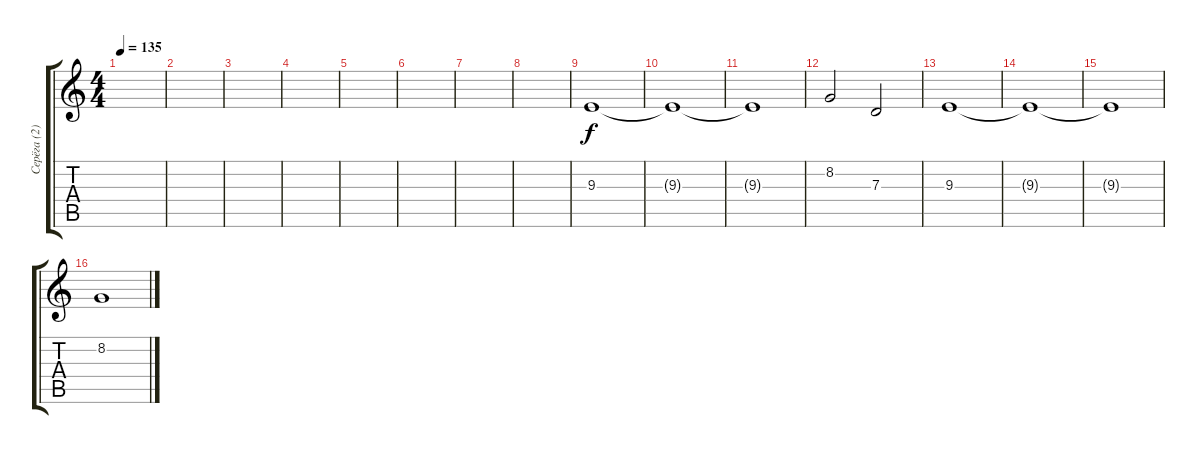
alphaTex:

\track ("Серёга (2)" "Серёга (2)") {instrument stringensemble1}
\staff {score tabs}
\tuning (E4 B3 G3 D3 A2 E2) {hide}
\ts (4 4)
\tempo 135
\clef g2
\ks c
|
|
|
|
|
|
|
|
9.3.1 |
9.3{t}.1 |
9.3{t}.1 |
8.2.2 7.3.2 |
9.3.1 |
9.3{t}.1 |
9.3{t}.1 |
8.2.1
